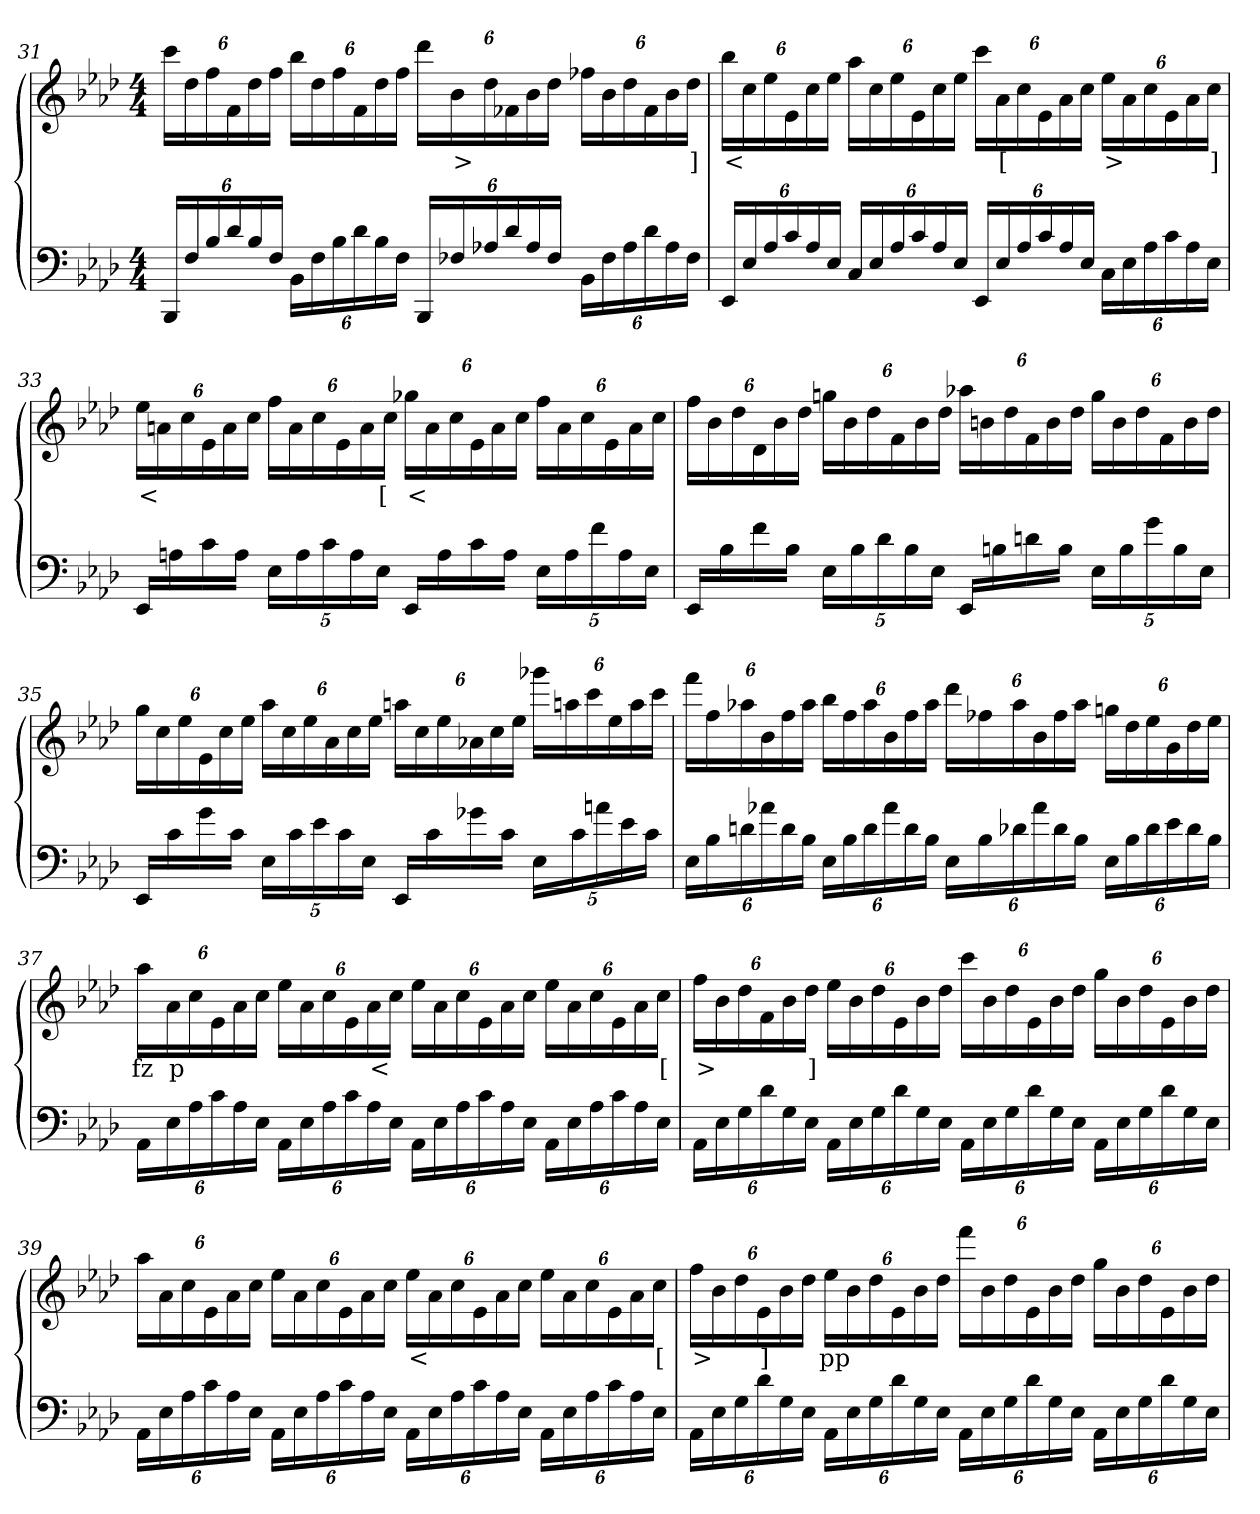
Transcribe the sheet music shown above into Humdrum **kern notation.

**kern	**kern	**text
*part2	*part1	*part1
*staff2	*staff1	*staff1
*clefF4	*clefG2	*
*k[b-e-a-d-]	*k[b-e-a-d-]	*
*M4/4	*M4/4	*
=31	=31	=31
24BBB-/LL	24ccc\LL	.
24F\	24dd-	.
24B-	24ff	.
24d-	24f	.
24B-	24dd-	.
24FJJ	24ffJJ	.
24BB-\LL	24bb-\LL	.
24F	24dd-	.
24B-	24ff	.
24d-	24f	.
24B-	24dd-	.
24FJJ	24ffJJ	.
24BBB-/LL	24ddd-\LL	.
24F-X\	24b-	>
24A-X	24dd-	.
24d-	24f-X	.
24A-	24b-	.
24F-JJ	24dd-JJ	.
24BB-\LL	24ff-\LL	.
24F-	24b-	.
24A-	24dd-	.
24d-	24f-	.
24A-	24b-	.
24F-JJ	24dd-JJ	]
=32	=32	=32
24EE-/LL	24bb-\LL	<
24E-\	24cc	.
24A-	24ee-	.
24c	24e-	.
24A-	24cc	.
24E-JJ	24ee-JJ	.
24C/LL	24aa-\LL	.
24E-\	24cc	.
24A-	24ee-	.
24c	24e-	.
24A-	24cc	.
24E-JJ	24ee-JJ	.
24EE-/LL	24ccc\LL	.
24E-\	24a-	[
24A-	24cc	.
24c	24e-	.
24A-	24a-	.
24E-JJ	24ccJJ	.
24C\LL	24ee-\LL	>
24E-	24a-	.
24A-	24cc	.
24c	24e-	.
24A-	24a-	.
24E-JJ	24ccJJ	]
=33	=33	=33
16EE-/LL	24ee-\LL	<
.	24an	.
16An\	.	.
.	24cc	.
16c	24e-	.
.	24a	.
16AJJ	.	.
.	24ccJJ	.
20E-\LL	24ff\LL	.
.	24a	.
20A	.	.
.	24cc	.
20c	.	.
.	24e-	.
20A	.	.
.	24a	.
20E-JJ	.	.
.	24ccJJ	[
16EE-/LL	24gg-X\LL	<
.	24a	.
16A\	.	.
.	24cc	.
16c	24e-	.
.	24a	.
16AJJ	.	.
.	24ccJJ	.
20E-\LL	24ff\LL	.
.	24a	.
20A	.	.
.	24cc	.
20f	.	.
.	24e-	.
20A	.	.
.	24a	.
20E-JJ	.	.
.	24ccJJ	.
=34	=34	=34
16EE-/LL	24ff\LL	.
.	24b-	.
16B-\	.	.
.	24dd-	.
16f	24d-	.
.	24b-	.
16B-JJ	.	.
.	24dd-JJ	.
20E-\LL	24ggn\LL	.
.	24b-	.
20B-	.	.
.	24dd-	.
20d-	.	.
.	24f	.
20B-	.	.
.	24b-	.
20E-JJ	.	.
.	24dd-JJ	.
16EE-/LL	24aa-X\LL	.
.	24bn	.
16Bn\	.	.
.	24dd-	.
16dn	24f	.
.	24b	.
16BJJ	.	.
.	24dd-JJ	.
20E-\LL	24gg\LL	.
.	24b	.
20B	.	.
.	24dd-	.
20g	.	.
.	24f	.
20B	.	.
.	24b	.
20E-JJ	.	.
.	24dd-JJ	.
=35	=35	=35
16EE-/LL	24gg\LL	.
.	24cc	.
16c\	.	.
.	24ee-	.
16g	24e-	.
.	24cc	.
16cJJ	.	.
.	24ee-JJ	.
20E-\LL	24aa-\LL	.
.	24cc	.
20c	.	.
.	24ee-	.
20e-	.	.
.	24a-	.
20c	.	.
.	24cc	.
20E-JJ	.	.
.	24ee-JJ	.
16EE-/LL	24aan\LL	.
.	24cc	.
16c\	.	.
.	24ee-	.
16g-X	24a-X	.
.	24cc	.
16cJJ	.	.
.	24ee-JJ	.
20E-\LL	24ggg-X\LL	.
.	24aan	.
20c	.	.
.	24ccc	.
20an	.	.
.	24ee-	.
20e-	.	.
.	24aa	.
20cJJ	.	.
.	24cccJJ	.
=36	=36	=36
24E-\LL	24fff\LL	.
24B-	24ff	.
24dn	24aa-X	.
24a-X	24b-	.
24d	24ff	.
24B-JJ	24aa-JJ	.
24E-\LL	24bb-\LL	.
24B-	24ff	.
24d	24aa-	.
24a-	24b-	.
24d	24ff	.
24B-JJ	24aa-JJ	.
24E-\LL	24ddd-\LL	.
24B-	24ff-X	.
24d-X	24aa-	.
24a-	24b-	.
24d-	24ff-	.
24B-JJ	24aa-JJ	.
24E-\LL	24ggn\LL	.
24B-	24dd-	.
24d-	24ee-	.
24e-	24g	.
24d-	24dd-	.
24B-JJ	24ee-JJ	.
=37	=37	=37
24AA-\LL	24aa-\LL	fz
24E-	24a-	p
24A-	24cc	.
24c	24e-	.
24A-	24a-	.
24E-JJ	24ccJJ	.
24AA-\LL	24ee-\LL	.
24E-	24a-	.
24A-	24cc	.
24c	24e-	.
24A-	24a-	<
24E-JJ	24ccJJ	.
24AA-\LL	24ee-\LL	.
24E-	24a-	.
24A-	24cc	.
24c	24e-	.
24A-	24a-	.
24E-JJ	24ccJJ	.
24AA-\LL	24ee-\LL	.
24E-	24a-	.
24A-	24cc	.
24c	24e-	.
24A-	24a-	.
24E-JJ	24ccJJ	[
=38	=38	=38
24AA-\LL	24ff\LL	>
24E-	24b-	.
24G	24dd-	.
24d-	24f	.
24G	24b-	.
24E-JJ	24dd-JJ	]
24AA-\LL	24ee-\LL	.
24E-	24b-	.
24G	24dd-	.
24d-	24e-	.
24G	24b-	.
24E-JJ	24dd-JJ	.
24AA-\LL	24ccc\LL	.
24E-	24b-	.
24G	24dd-	.
24d-	24e-	.
24G	24b-	.
24E-JJ	24dd-JJ	.
24AA-\LL	24gg\LL	.
24E-	24b-	.
24G	24dd-	.
24d-	24e-	.
24G	24b-	.
24E-JJ	24dd-JJ	.
=39	=39	=39
24AA-\LL	24aa-\LL	.
24E-	24a-	.
24A-	24cc	.
24c	24e-	.
24A-	24a-	.
24E-JJ	24ccJJ	.
24AA-\LL	24ee-\LL	.
24E-	24a-	.
24A-	24cc	.
24c	24e-	.
24A-	24a-	.
24E-JJ	24ccJJ	.
24AA-\LL	24ee-\LL	<
24E-	24a-	.
24A-	24cc	.
24c	24e-	.
24A-	24a-	.
24E-JJ	24ccJJ	.
24AA-\LL	24ee-\LL	.
24E-	24a-	.
24A-	24cc	.
24c	24e-	.
24A-	24a-	.
24E-JJ	24ccJJ	[
=40	=40	=40
24AA-\LL	24ff\LL	>
24E-	24b-	.
24G	24dd-	.
24d-	24e-	]
24G	24b-	.
24E-JJ	24dd-JJ	.
24AA-\LL	24ee-\LL	pp
24E-	24b-	.
24G	24dd-	.
24d-	24e-	.
24G	24b-	.
24E-JJ	24dd-JJ	.
24AA-\LL	24fff\LL	.
24E-	24b-	.
24G	24dd-	.
24d-	24e-	.
24G	24b-	.
24E-JJ	24dd-JJ	.
24AA-\LL	24gg\LL	.
24E-	24b-	.
24G	24dd-	.
24d-	24e-	.
24G	24b-	.
24E-JJ	24dd-JJ	.
=	=	=
*-	*-	*-
